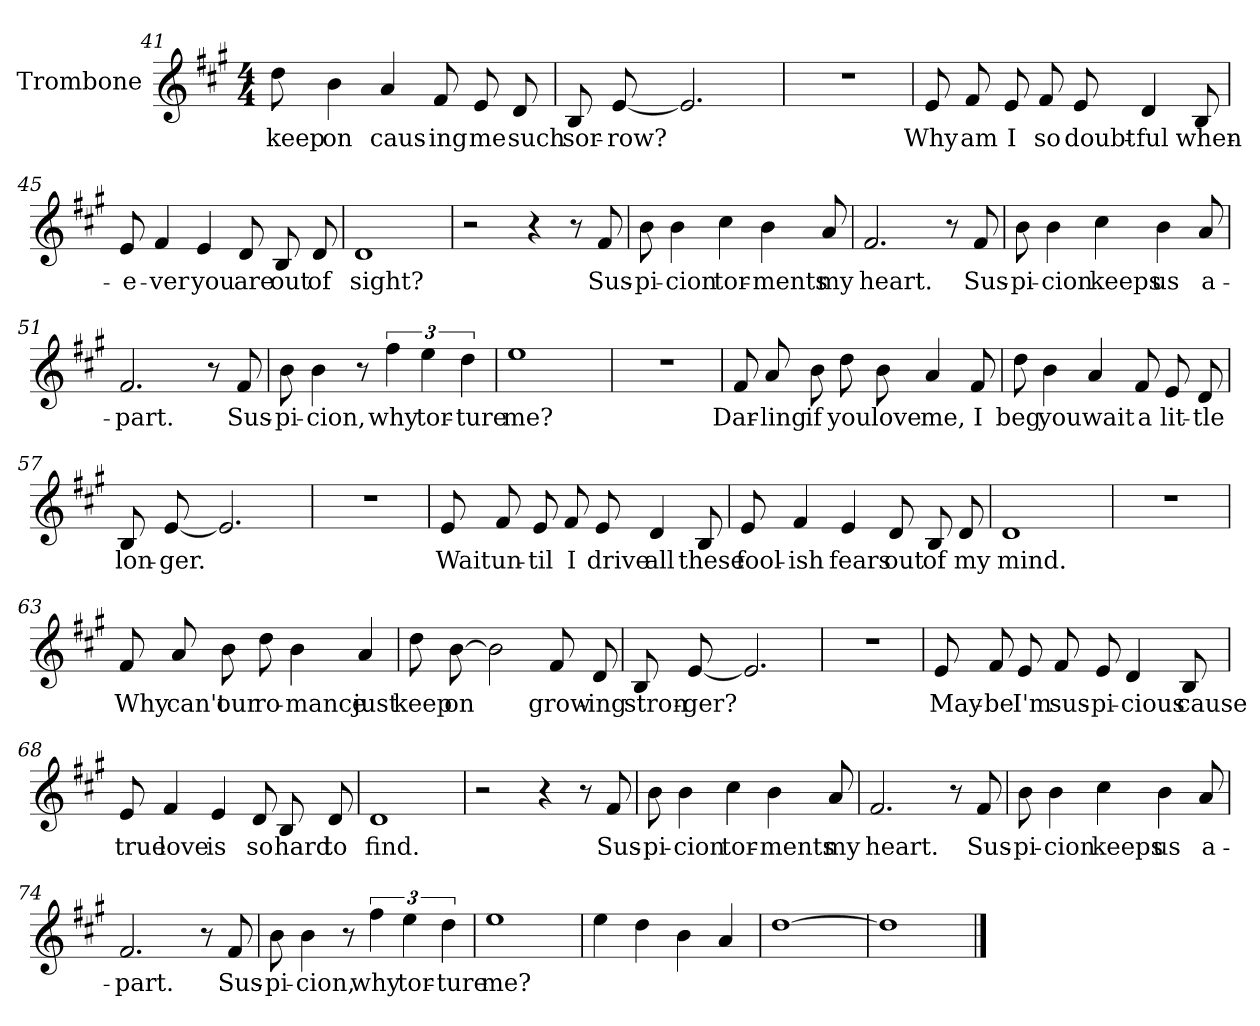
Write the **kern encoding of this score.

**kern	**text
*part1	*part1
*staff1	*staff1
*I"Trombone	*
*I'Trombone	*
*clefG2	*
*k[f#c#g#]	*
*M4/4	*
=41	=41
8dd\	keep
4b\	on
4a/	caus-
8f#/	ing
8e/L	me
8d/	such
!!LO:LB:g=z
=42	=42
8B/L	sor-
[<8e/	row?
2.e/]	.
=43	=43
1r	.
=44	=44
8e/L	Why
8f#/	am
8e/L	I
8f#/	so
8e/	doubt-
4d/	ful
8B/	when-
!!LO:LB:g=z
=45	=45
8e/	e-
4f#/	ver
4e/	you
8d/	are
8B/L	out
8d/	of
=46	=46
1d	sight?
=47	=47
2r	.
4r	.
8r	.
8f#/	Sus-
=48	=48
8b\	pi-
4b\	cion
4cc#\	tor-
4b\	ments
8a/	my
!!LO:LB:g=z
=49	=49
2.f#/	heart.
8r	.
8f#/	Sus-
=50	=50
8b\	pi-
4b\	cion
4cc#\	keeps
4b\	us
8a/	a-
=51	=51
2.f#/	part.
8r	.
8f#/	Sus-
=52	=52
8b\	pi-
4b\	cion,
8r	.
6ff#\	why
6ee\	tor-
6dd\	ture
!!LO:PB:g=z
=53	=53
1ee	me?
=54	=54
1r	.
=55	=55
8f#/L	Dar-
8a/	ling
8b\L	if
8dd\	you
8b\	love
4a/	me,
8f#/	I
=56	=56
8dd\	beg
4b\	you
4a/	wait
8f#/	a
8e/L	lit-
8d/	tle
!!LO:LB:g=z
=57	=57
8B/L	lon-
[<8e/	ger.
2.e/]	.
=58	=58
1r	.
=59	=59
8e/L	Wait
8f#/	un-
8e/L	til
8f#/	I
8e/	drive
4d/	all
8B/	these
!!LO:LB:g=z
=60	=60
8e/	fool-
4f#/	ish
4e/	fears
8d/	out
8B/L	of
8d/	my
=61	=61
1d	mind.
=62	=62
1r	.
=63	=63
8f#/L	Why
8a/	can't
8b\L	our
8dd\	ro-
4b\	mance
4a/	just
!!LO:LB:g=z
=64	=64
8dd\L	keep
[>8b\	on
2b\]	.
8f#/L	grow-
8d/	ing
=65	=65
8B/L	stron-
[<8e/	ger?
2.e/]	.
=66	=66
1r	.
!!LO:LB:g=z
=67	=67
8e/L	May-
8f#/	be
8e/L	I'm
8f#/	sus-
8e/	pi-
4d/	cious
8B/	cause
=68	=68
8e/	true
4f#/	love
4e/	is
8d/	so
8B/L	hard
8d/	to
=69	=69
1d	find.
!!LO:LB:g=z
=70	=70
2r	.
4r	.
8r	.
8f#/	Sus-
=71	=71
8b\	pi-
4b\	cion
4cc#\	tor-
4b\	ments
8a/	my
=72	=72
2.f#/	heart.
8r	.
8f#/	Sus-
=73	=73
8b\	pi-
4b\	cion
4cc#\	keeps
4b\	us
8a/	a-
!!LO:LB:g=z
=74	=74
2.f#/	part.
8r	.
8f#/	Sus-
=75	=75
8b\	pi-
4b\	cion,
8r	.
6ff#\	why
6ee\	tor-
6dd\	ture
=76	=76
1ee	me?
=77	=77
4ee\	.
4dd\	.
4b\	.
4a/	.
=78	=78
[>1dd	.
!!LO:PB:g=z
=79	=79
1dd]	.
==	==
*-	*-
